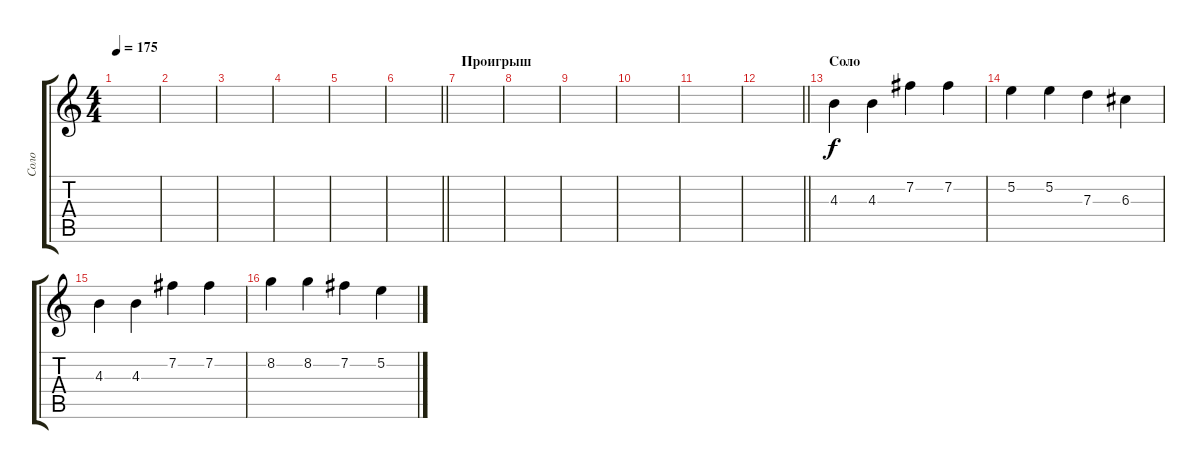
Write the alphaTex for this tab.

\track ("Соло" "Соло") {instrument electricguitarclean}
\staff {score tabs}
\tuning (E4 B3 G3 D3 A2 E2) {hide}
\ts (4 4)
\section ("" " ")
\tempo 175
\clef g2
\ks c
|
|
|
|
|
\barLineRight lightlight
|
\section ("" "Проигрыш")
|
|
|
|
|
\barLineRight lightlight
|
\section ("" "Соло")
4.3.4{instrument distortionguitar} 4.3.4 7.2.4 7.2.4 |
5.2.4 5.2.4 7.3.4 6.3.4 |
4.3.4 4.3.4 7.2.4 7.2.4 |
8.2.4 8.2.4 7.2.4 5.2.4
